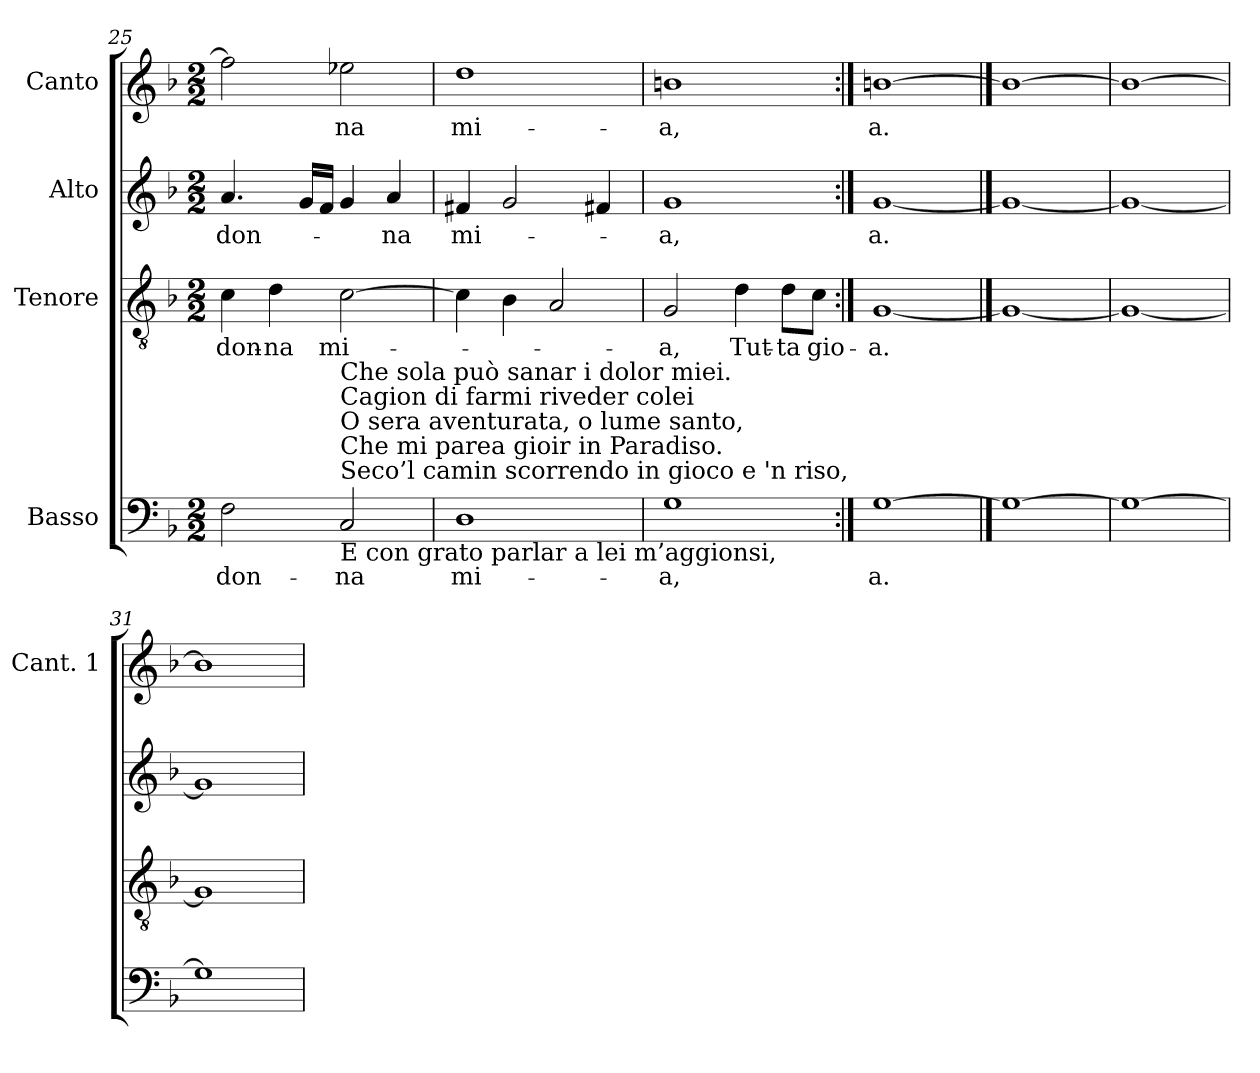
**kern	**text	**kern	**text	**kern	**text	**kern	**text
*part4	*part4	*part3	*part3	*part2	*part2	*part1	*part1
*staff4	*staff4	*staff3	*staff3	*staff2	*staff2	*staff1	*staff1
*I"Basso	*	*I"Tenore	*	*I"Alto	*	*I"Canto	*
*	*	*	*	*	*	*I'Cant. 1	*
*clefF4	*	*clefGv2	*	*clefG2	*	*clefG2	*
*	*	*ITrd7c12	*	*	*	*	*
*k[b-]	*	*k[b-]	*	*k[b-]	*	*k[b-]	*
*F:	*	*F:	*	*F:	*	*F:	*
*M2/2	*	*M2/2	*	*M2/2	*	*M2/2	*
=25	=25	=25	=25	=25	=25	=25	=25
!	!LO:LY:b:color=#000000	!	!	!	!	!	!
!	!	!	!LO:LY:b:color=#000000	!	!	!	!
!	!	!	!	!	!LO:LY:b:color=#000000	!	!
2Fi\	don-	4Ci\	don-	4.ai/	don-	2ffi\]	.
!	!	!	!LO:LY:b:color=#000000	!	!	!	!
.	.	4Di\	-na	.	.	.	.
.	.	.	.	16gi/LL	.	.	.
.	.	.	.	16fi/JJ	.	.	.
!	!LO:LY:b:color=#000000	!	!	!	!	!	!
!	!	!	!LO:LY:b:color=#000000	!	!	!	!
!LO:TX:b:t=E con grato parlar a lei m’aggionsi,	!	!	!	!	!	!	!
!LO:TX:t=Seco’l camin scorrendo in gioco e 'n riso,	!	!	!	!	!	!	!
!LO:TX:t=Che mi parea gioir in Paradiso.	!	!	!	!	!	!	!
!LO:TX:t=O sera aventurata, o lume santo,	!	!	!	!	!	!	!
!LO:TX:t=Cagion di farmi riveder colei	!	!	!	!	!	!	!
!LO:TX:t=Che sola può sanar i dolor miei.	!	!	!	!	!	!	!
!	!	!	!	!	!	!	!LO:LY:b:color=#000000
2Ci/	-na	[>2Ci\	mi-	4gi/	.	2ee-Xi\	-na
!	!	!	!	!	!LO:LY:b:color=#000000	!	!
.	.	.	.	4ai/	-na	.	.
=26	=26	=26	=26	=26	=26	=26	=26
!	!LO:LY:b:color=#000000	!	!	!	!	!	!
!	!	!	!	!	!LO:LY:b:color=#000000	!	!
!	!	!	!	!	!	!	!LO:LY:b:color=#000000
1Di	mi-	4Ci\]	.	4f#Xi/	mi-	1ddi	mi-
.	.	4BB-i\	.	2gi/	.	.	.
.	.	2AAi/	.	.	.	.	.
.	.	.	.	4f#Xi/	.	.	.
=27	=27	=27	=27	=27	=27	=27	=27
!	!LO:LY:b:color=#000000	!	!	!	!	!	!
!	!	!	!LO:LY:b:color=#000000	!	!	!	!
!	!	!	!	!	!LO:LY:b:color=#000000	!	!
!	!	!	!	!	!	!	!LO:LY:b:color=#000000
1Gi	-a,	2GGi/	-a,	1gi	-a,	1bni	-a,
!	!	!	!LO:LY:b:color=#000000	!	!	!	!
.	.	4Di\	Tut-	.	.	.	.
!	!	!	!LO:LY:b:color=#000000	!	!	!	!
.	.	8Di\L	-ta	.	.	.	.
!	!	!	!LO:LY:b:color=#000000	!	!	!	!
.	.	8Ci\J	gio -	.	.	.	.
=28:|!	=28:|!	=28:|!	=28:|!	=28:|!	=28:|!	=28:|!	=28:|!
!	!LO:LY:b:color=#000000	!	!	!	!	!	!
!	!	!	!LO:LY:b:color=#000000	!	!	!	!
!	!	!	!	!	!LO:LY:b:color=#000000	!	!
!	!	!	!	!	!	!	!LO:LY:b:color=#000000
[1Gi	- a.	[1GGi	- a.	[1gi	- a.	[1bni	- a.
==29	==29	==29	==29	==29	==29	==29	==29
1Gi_	.	1GGi_	.	1gi_	.	1bi_	.
=30	=30	=30	=30	=30	=30	=30	=30
1Gi_	.	1GGi_	.	1gi_	.	1bi_	.
=31	=31	=31	=31	=31	=31	=31	=31
1Gi]	.	1GGi]	.	1gi]	.	1bi]	.
=	=	=	=	=	=	=	=
*-	*-	*-	*-	*-	*-	*-	*-
